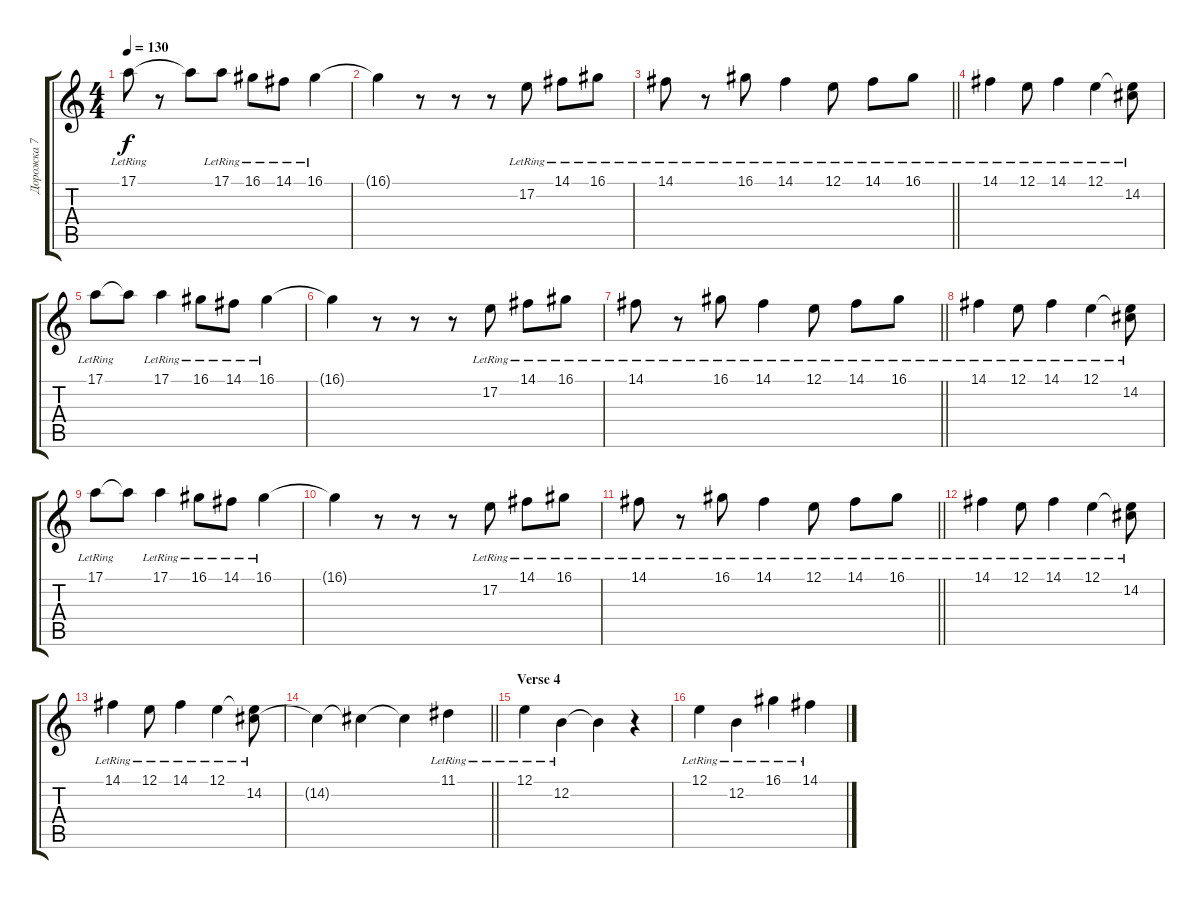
\track ("Дорожка 7" "Дорожка 7") {instrument clavinet}
\staff {score tabs}
\tuning (E4 B3 G3 D3 A2 E2) {hide}
\ts (4 4)
\tempo 130
\clef g2
\ks c
17.1{lr}.8{dy f} r.8 17.1{t}.8 17.1{lr}.8 16.1{lr}.8 14.1{lr}.8 16.1{lr}.4 |
16.1{t}.4 r.8 r.8 r.8 17.2{lr}.8 14.1{lr}.8 16.1{lr}.8 |
\barLineRight lightlight
14.1{lr}.8 r.8 16.1{lr}.8 14.1{lr}.4 12.1{lr}.8 14.1{lr}.8 16.1{lr}.8 |
14.1{lr}.4 12.1{lr}.8 14.1{lr}.4 12.1{lr}.4 (12.1{t} 14.2{lr}).8 |
17.1{lr}.8 17.1{t}.8 17.1{lr}.4 16.1{lr}.8 14.1{lr}.8 16.1{lr}.4 |
16.1{t}.4 r.8 r.8 r.8 17.2{lr}.8 14.1{lr}.8 16.1{lr}.8 |
\barLineRight lightlight
14.1{lr}.8 r.8 16.1{lr}.8 14.1{lr}.4 12.1{lr}.8 14.1{lr}.8 16.1{lr}.8 |
14.1{lr}.4 12.1{lr}.8 14.1{lr}.4 12.1{lr}.4 (12.1{t} 14.2{lr}).8 |
17.1{lr}.8 17.1{t}.8 17.1{lr}.4 16.1{lr}.8 14.1{lr}.8 16.1{lr}.4 |
16.1{t}.4 r.8 r.8 r.8 17.2{lr}.8 14.1{lr}.8 16.1{lr}.8 |
\barLineRight lightlight
14.1{lr}.8 r.8 16.1{lr}.8 14.1{lr}.4 12.1{lr}.8 14.1{lr}.8 16.1{lr}.8 |
14.1{lr}.4 12.1{lr}.8 14.1{lr}.4 12.1{lr}.4 (12.1{t} 14.2{lr}).8 |
14.1{lr}.4 12.1{lr}.8 14.1{lr}.4 12.1{lr}.4 (12.1{t} 14.2{lr}).8 |
\barLineRight lightlight
14.2{t}.4 14.2{t}.4 14.2{t}.4 11.1{lr}.4 |
\section ("" "Verse 4")
12.1{lr}.4 12.2{lr}.4 12.2{t}.4 r.4 |
12.1{lr}.4 12.2{lr}.4 16.1{lr}.4 14.1{lr}.4
